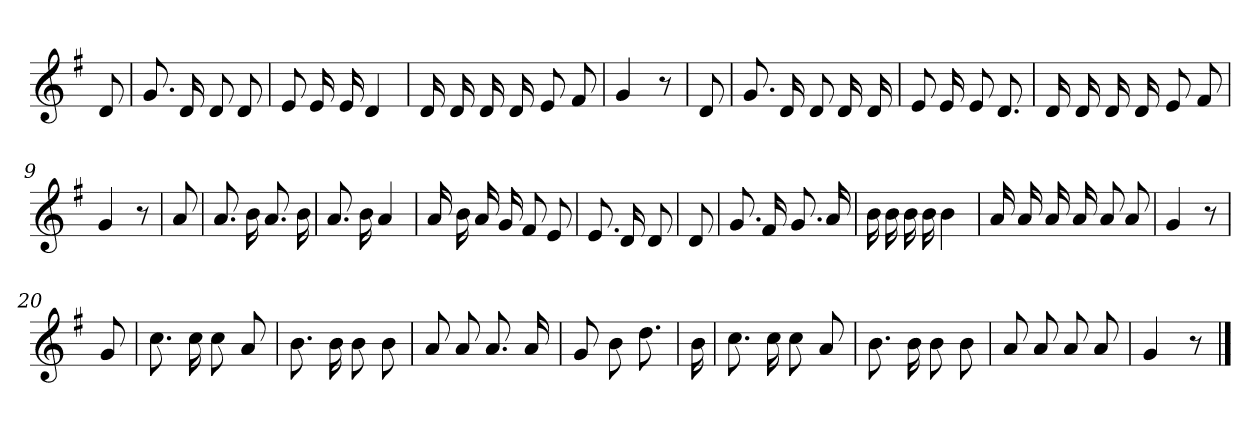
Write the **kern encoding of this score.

**kern
*part1
*staff1
*clefG2
*k[f#]
*G:
=
8d
=1
8.g
16d
8d
8d
=2
8e
16e
16e
4d
=3
16d
16d
16d
16d
8e
8f#
=4
4g
8r
=5
8d
=6
8.g
16d
8d
16d
16d
=7
8e
16e
8e
8.d
=8
16d
16d
16d
16d
8e
8f#
=9
4g
8r
=10
8a
=11
8.a
16b
8.a
16b
=12
8.a
16b
4a
=13
16a
16b
16a
16g
8f#
8e
=14
8.e
16d
8d
=15
8d
=16
8.g
16f#
8.g
16a
=17
16b
16b
16b
16b
4b
=18
16a
16a
16a
16a
8a
8a
=19
4g
8r
=20
8g
=21
8.cc
16cc
8cc
8a
=22
8.b
16b
8b
8b
=23
8a
8a
8.a
16a
=24
8g
8b
8.dd
=25
16b
=26
8.cc
16cc
8cc
8a
=27
8.b
16b
8b
8b
=28
8a
8a
8a
8a
=29
4g
8r
==
*-
